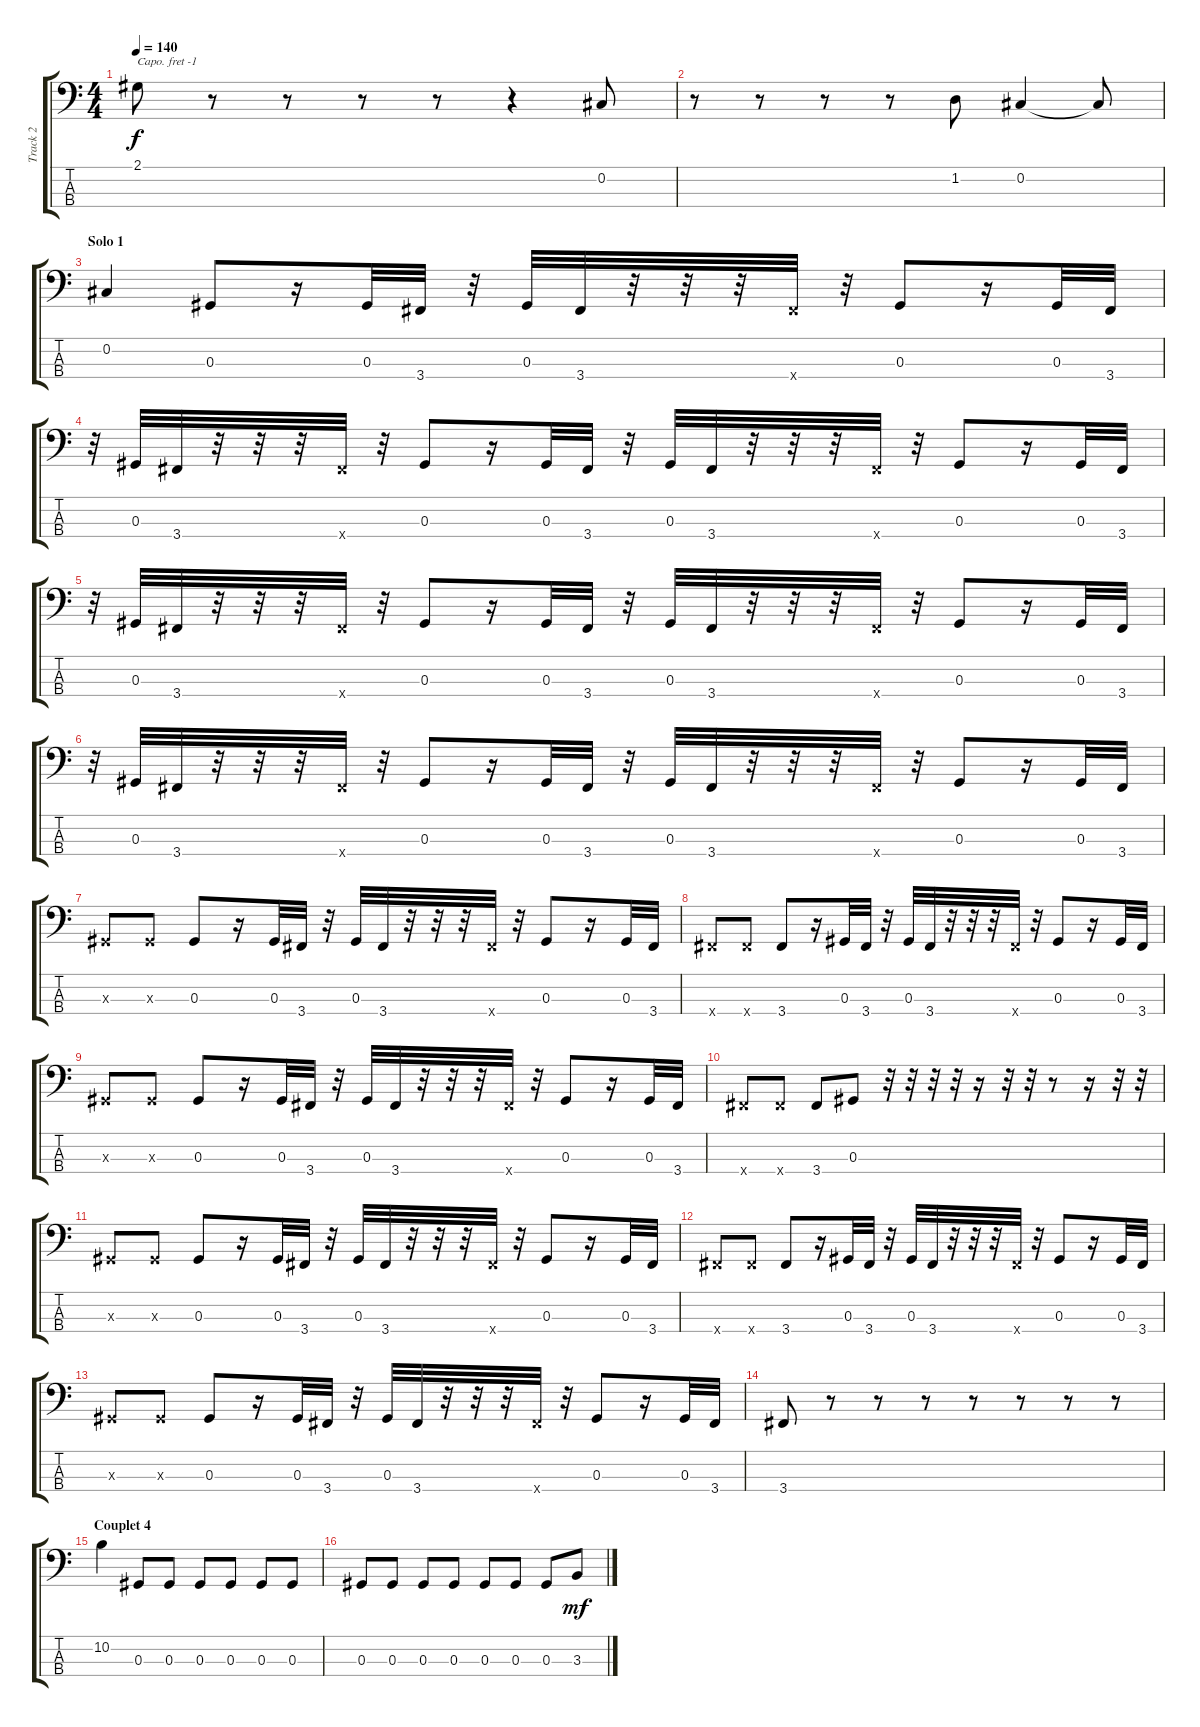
\track ("Track 2" "Track 2") {instrument electricbassfinger}
\staff {score tabs}
\capo -1
\tuning (G2 D2 A1 E1) {hide}
\ts (4 4)
\tempo 140
\clef f4
\ks c
2.1.8{dy f} r.8 r.8 r.8 r.8 r.4 0.2{t}.8 |
r.8 r.8 r.8 r.8 1.2.8 0.2.4 0.2{t}.8 |
\section ("" "Solo 1")
0.2.4 0.3.8 r.16 0.3.32 3.4.32 r.32 0.3.32 3.4.32 r.32 r.32 r.32 3.4{x}.32 r.32 0.3.8 r.16 0.3.32 3.4.32 |
r.32 0.3.32 3.4.32 r.32 r.32 r.32 3.4{x}.32 r.32 0.3.8 r.16 0.3.32 3.4.32 r.32 0.3.32 3.4.32 r.32 r.32 r.32 3.4{x}.32 r.32 0.3.8 r.16 0.3.32 3.4.32 |
r.32 0.3.32 3.4.32 r.32 r.32 r.32 3.4{x}.32 r.32 0.3.8 r.16 0.3.32 3.4.32 r.32 0.3.32 3.4.32 r.32 r.32 r.32 3.4{x}.32 r.32 0.3.8 r.16 0.3.32 3.4.32 |
r.32 0.3.32 3.4.32 r.32 r.32 r.32 3.4{x}.32 r.32 0.3.8 r.16 0.3.32 3.4.32 r.32 0.3.32 3.4.32 r.32 r.32 r.32 3.4{x}.32 r.32 0.3.8 r.16 0.3.32 3.4.32 |
0.3{x}.8 0.3{x}.8 0.3.8 r.16 0.3.32 3.4.32 r.32 0.3.32 3.4.32 r.32 r.32 r.32 3.4{x}.32 r.32 0.3.8 r.16 0.3.32 3.4.32 |
3.4{x}.8 3.4{x}.8 3.4.8 r.16 0.3.32 3.4.32 r.32 0.3.32 3.4.32 r.32 r.32 r.32 3.4{x}.32 r.32 0.3.8 r.16 0.3.32 3.4.32 |
0.3{x}.8 0.3{x}.8 0.3.8 r.16 0.3.32 3.4.32 r.32 0.3.32 3.4.32 r.32 r.32 r.32 3.4{x}.32 r.32 0.3.8 r.16 0.3.32 3.4.32 |
3.4{x}.8 3.4{x}.8 3.4.8 0.3.8 r.32 r.32 r.32 r.32 r.16 r.32 r.32 r.8 r.16 r.32 r.32 |
0.3{x}.8 0.3{x}.8 0.3.8 r.16 0.3.32 3.4.32 r.32 0.3.32 3.4.32 r.32 r.32 r.32 3.4{x}.32 r.32 0.3.8 r.16 0.3.32 3.4.32 |
3.4{x}.8 3.4{x}.8 3.4.8 r.16 0.3.32 3.4.32 r.32 0.3.32 3.4.32 r.32 r.32 r.32 3.4{x}.32 r.32 0.3.8 r.16 0.3.32 3.4.32 |
0.3{x}.8 0.3{x}.8 0.3.8 r.16 0.3.32 3.4.32 r.32 0.3.32 3.4.32 r.32 r.32 r.32 3.4{x}.32 r.32 0.3.8 r.16 0.3.32 3.4.32 |
3.4.8 r.8 r.8 r.8 r.8 r.8 r.8 r.8 |
\section ("" "Couplet 4")
10.2.4 0.3.8 0.3.8 0.3.8 0.3.8 0.3.8 0.3.8 |
0.3.8 0.3.8 0.3.8 0.3.8 0.3.8 0.3.8 0.3.8 3.3.8{dy mf}
